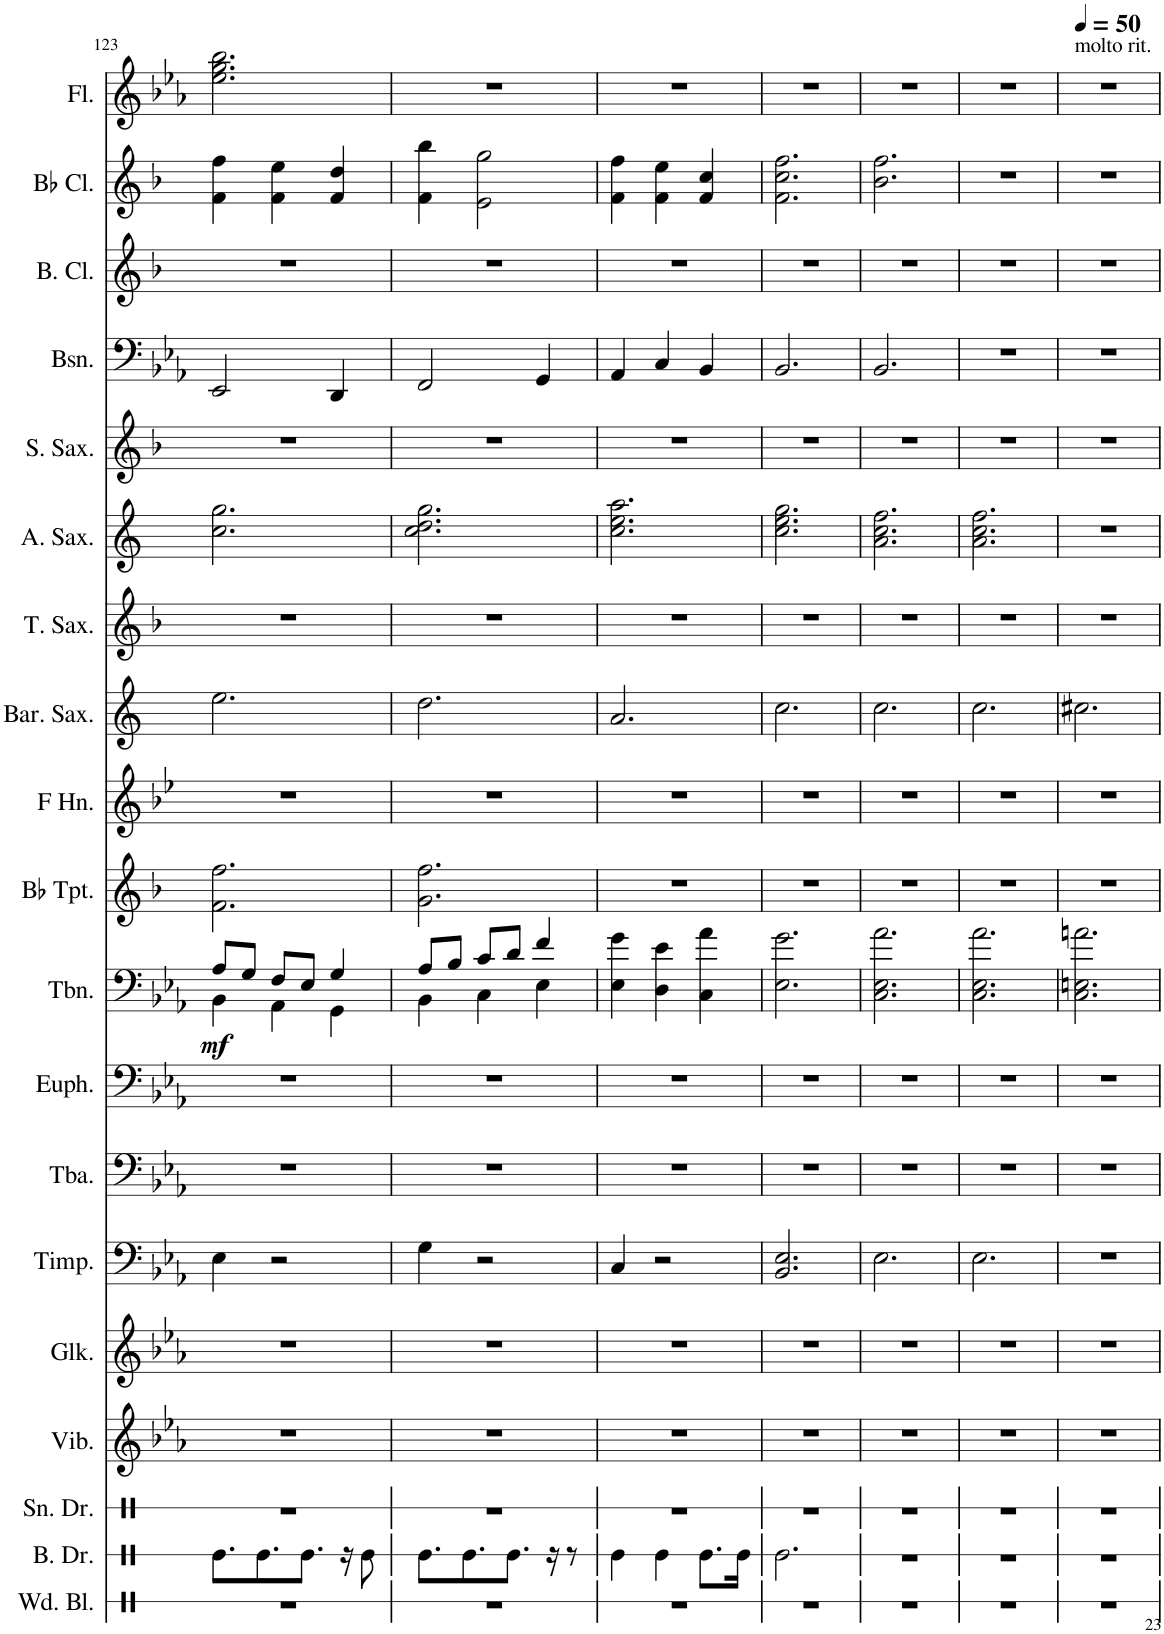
**kern	**kern	**kern	**kern	**kern	**kern	**kern	**kern	**kern	**dynam	**kern	**kern	**kern	**kern	**kern	**kern	**kern	**kern	**kern	**kern
*part19	*part18	*part17	*part16	*part15	*part14	*part13	*part12	*part11	*part11	*part10	*part9	*part8	*part7	*part6	*part5	*part4	*part3	*part2	*part1
*staff19	*staff18	*staff17	*staff16	*staff15	*staff14	*staff13	*staff12	*staff11	*staff11	*staff10	*staff9	*staff8	*staff7	*staff6	*staff5	*staff4	*staff3	*staff2	*staff1
*I"Wood Blocks	*I"Bass Drum	*I"Snare Drum	*I"Vibraphone	*I"Glockenspiel	*I"Timpani	*I"Tuba	*I"Euphonium	*I"Trombone	*	*I"Bb Trumpet	*I"Horn in F	*I"Baritone Saxophone	*I"Tenor Saxophone	*I"Alto Saxophone	*I"Soprano Saxophone	*I"Bassoon	*I"Bass Clarinet	*I"Bb Clarinet	*I"Flute
*I'Wd. Bl.	*I'B. Dr.	*I'Sn. Dr.	*I'Vib.	*I'Glk.	*I'Timp.	*I'Tba.	*I'Euph.	*I'Tbn.	*	*I'Bb Tpt.	*	*I'Bar. Sax.	*I'T. Sax.	*I'A. Sax.	*I'S. Sax.	*I'Bsn.	*I'B. Cl.	*I'Bb Cl.	*I'Fl.
!!LO:PB:g=z
*clefX	*clefX	*clefX	*clefG2	*clefG2	*clefF4	*clefF4	*clefF4	*clefF4	*	*clefG2	*clefG2	*clefG2	*clefG2	*clefG2	*clefG2	*clefF4	*clefG2	*clefG2	*clefG2
*	*	*	*	*Trd-14c-24	*	*	*	*	*	*Trd1c2	*Trd4c7	*Trd12c21	*Trd8c14	*Trd5c9	*Trd1c2	*	*Trd8c14	*Trd1c2	*
*k[]	*k[]	*k[]	*k[b-e-a-]	*k[b-e-a-]	*k[b-e-a-]	*k[b-e-a-]	*k[b-e-a-]	*k[b-e-a-]	*	*k[b-]	*k[b-e-]	*k[]	*k[b-]	*k[]	*k[b-]	*k[b-e-a-]	*k[b-]	*k[b-]	*k[b-e-a-]
*M3/4	*M3/4	*M3/4	*M3/4	*M3/4	*M3/4	*M3/4	*M3/4	*M3/4	*	*M3/4	*M3/4	*M3/4	*M3/4	*M3/4	*M3/4	*M3/4	*M3/4	*M3/4	*M3/4
=123	=123	=123	=123	=123	=123	=123	=123	=123	=123	=123	=123	=123	=123	=123	=123	=123	=123	=123	=123
*	*	*	*	*	*	*	*	*^	*	*	*	*	*	*	*	*	*	*	*
!	!	!	!	!	!	!	!	!	!	!LO:DY:b	!	!	!	!	!	!	!	!	!	!
2.r	8.Re\L	2.r	2.r	2.r	4E-\	2.r	2.r	8A-/L	4BB-\	mf	2.f\ 2.ff\	2.r	2.ee\	2.r	2.cc\ 2.gg\	2.r	2EE-/	2.r	4f\ 4ff\	2.ee-\ 2.gg\ 2.bb-\
.	.	.	.	.	.	.	.	8G/J	.	.	.	.	.	.	.	.	.	.	.	.
.	8.Re\	.	.	.	.	.	.	.	.	.	.	.	.	.	.	.	.	.	.	.
.	.	.	.	.	2r	.	.	8F/L	4AA-\	.	.	.	.	.	.	.	.	.	4f\ 4ee\	.
.	8.Re\J	.	.	.	.	.	.	8E-/J	.	.	.	.	.	.	.	.	.	.	.	.
.	.	.	.	.	.	.	.	4G/	4GG\	.	.	.	.	.	.	.	4DD/	.	4f/ 4dd/	.
.	16r	.	.	.	.	.	.	.	.	.	.	.	.	.	.	.	.	.	.	.
.	8Re\	.	.	.	.	.	.	.	.	.	.	.	.	.	.	.	.	.	.	.
=124	=124	=124	=124	=124	=124	=124	=124	=124	=124	=124	=124	=124	=124	=124	=124	=124	=124	=124	=124	=124
2.r	8.Re\L	2.r	2.r	2.r	4G\	2.r	2.r	8A-/L	4BB-\	.	2.g\ 2.ff\	2.r	2.dd\	2.r	2.cc\ 2.dd\ 2.gg\	2.r	2FF/	2.r	4f\ 4bb-\	2.r
.	.	.	.	.	.	.	.	8B-/J	.	.	.	.	.	.	.	.	.	.	.	.
.	8.Re\	.	.	.	.	.	.	.	.	.	.	.	.	.	.	.	.	.	.	.
.	.	.	.	.	2r	.	.	8c/L	4C\	.	.	.	.	.	.	.	.	.	2e\ 2gg\	.
.	8.Re\J	.	.	.	.	.	.	8d/J	.	.	.	.	.	.	.	.	.	.	.	.
.	.	.	.	.	.	.	.	4f/	4E-\	.	.	.	.	.	.	.	4GG/	.	.	.
.	16r	.	.	.	.	.	.	.	.	.	.	.	.	.	.	.	.	.	.	.
.	8r	.	.	.	.	.	.	.	.	.	.	.	.	.	.	.	.	.	.	.
*	*	*	*	*	*	*	*	*v	*v	*	*	*	*	*	*	*	*	*	*	*
=125	=125	=125	=125	=125	=125	=125	=125	=125	=125	=125	=125	=125	=125	=125	=125	=125	=125	=125	=125
2.r	4Re\	2.r	2.r	2.r	4C/	2.r	2.r	4E-\ 4g\	.	2.r	2.r	2.a/	2.r	2.cc\ 2.ee\ 2.aa\	2.r	4AA-/	2.r	4f\ 4ff\	2.r
.	4Re\	.	.	.	2r	.	.	4D\ 4e-\	.	.	.	.	.	.	.	4C/	.	4f\ 4ee\	.
.	8.Re\L	.	.	.	.	.	.	4C\ 4a-\	.	.	.	.	.	.	.	4BB-/	.	4f/ 4cc/	.
.	16Re\Jk	.	.	.	.	.	.	.	.	.	.	.	.	.	.	.	.	.	.
=126	=126	=126	=126	=126	=126	=126	=126	=126	=126	=126	=126	=126	=126	=126	=126	=126	=126	=126	=126
2.r	2.Re\	2.r	2.r	2.r	2.BB-/ 2.E-/	2.r	2.r	2.E-\ 2.g\	.	2.r	2.r	2.cc\	2.r	2.cc\ 2.ee\ 2.gg\	2.r	2.BB-/	2.r	2.f\ 2.cc\ 2.ff\	2.r
=127	=127	=127	=127	=127	=127	=127	=127	=127	=127	=127	=127	=127	=127	=127	=127	=127	=127	=127	=127
2.r	2.r	2.r	2.r	2.r	2.E-\	2.r	2.r	2.C\ 2.E-\ 2.a-\	.	2.r	2.r	2.cc\	2.r	2.a\ 2.cc\ 2.ff\	2.r	2.BB-/	2.r	2.b-\ 2.ff\	2.r
=128	=128	=128	=128	=128	=128	=128	=128	=128	=128	=128	=128	=128	=128	=128	=128	=128	=128	=128	=128
2.r	2.r	2.r	2.r	2.r	2.E-\	2.r	2.r	2.C\ 2.E-\ 2.a-\	.	2.r	2.r	2.cc\	2.r	2.a\ 2.cc\ 2.ff\	2.r	2.r	2.r	2.r	2.r
=129	=129	=129	=129	=129	=129	=129	=129	=129	=129	=129	=129	=129	=129	=129	=129	=129	=129	=129	=129
*	*	*	*	*	*	*	*	*	*	*	*	*	*	*	*	*	*	*	*MM50
!	!	!	!	!	!	!	!	!	!	!	!	!	!	!	!	!	!	!	!LO:TX:a:t=molto rit.
2.r	2.r	2.r	2.r	2.r	2.r	2.r	2.r	2.C\ 2.En\ 2.an\	.	2.r	2.r	2.cc#X\	2.r	2.r	2.r	2.r	2.r	2.r	2.r
=	=	=	=	=	=	=	=	=	=	=	=	=	=	=	=	=	=	=	=
*-	*-	*-	*-	*-	*-	*-	*-	*-	*-	*-	*-	*-	*-	*-	*-	*-	*-	*-	*-
